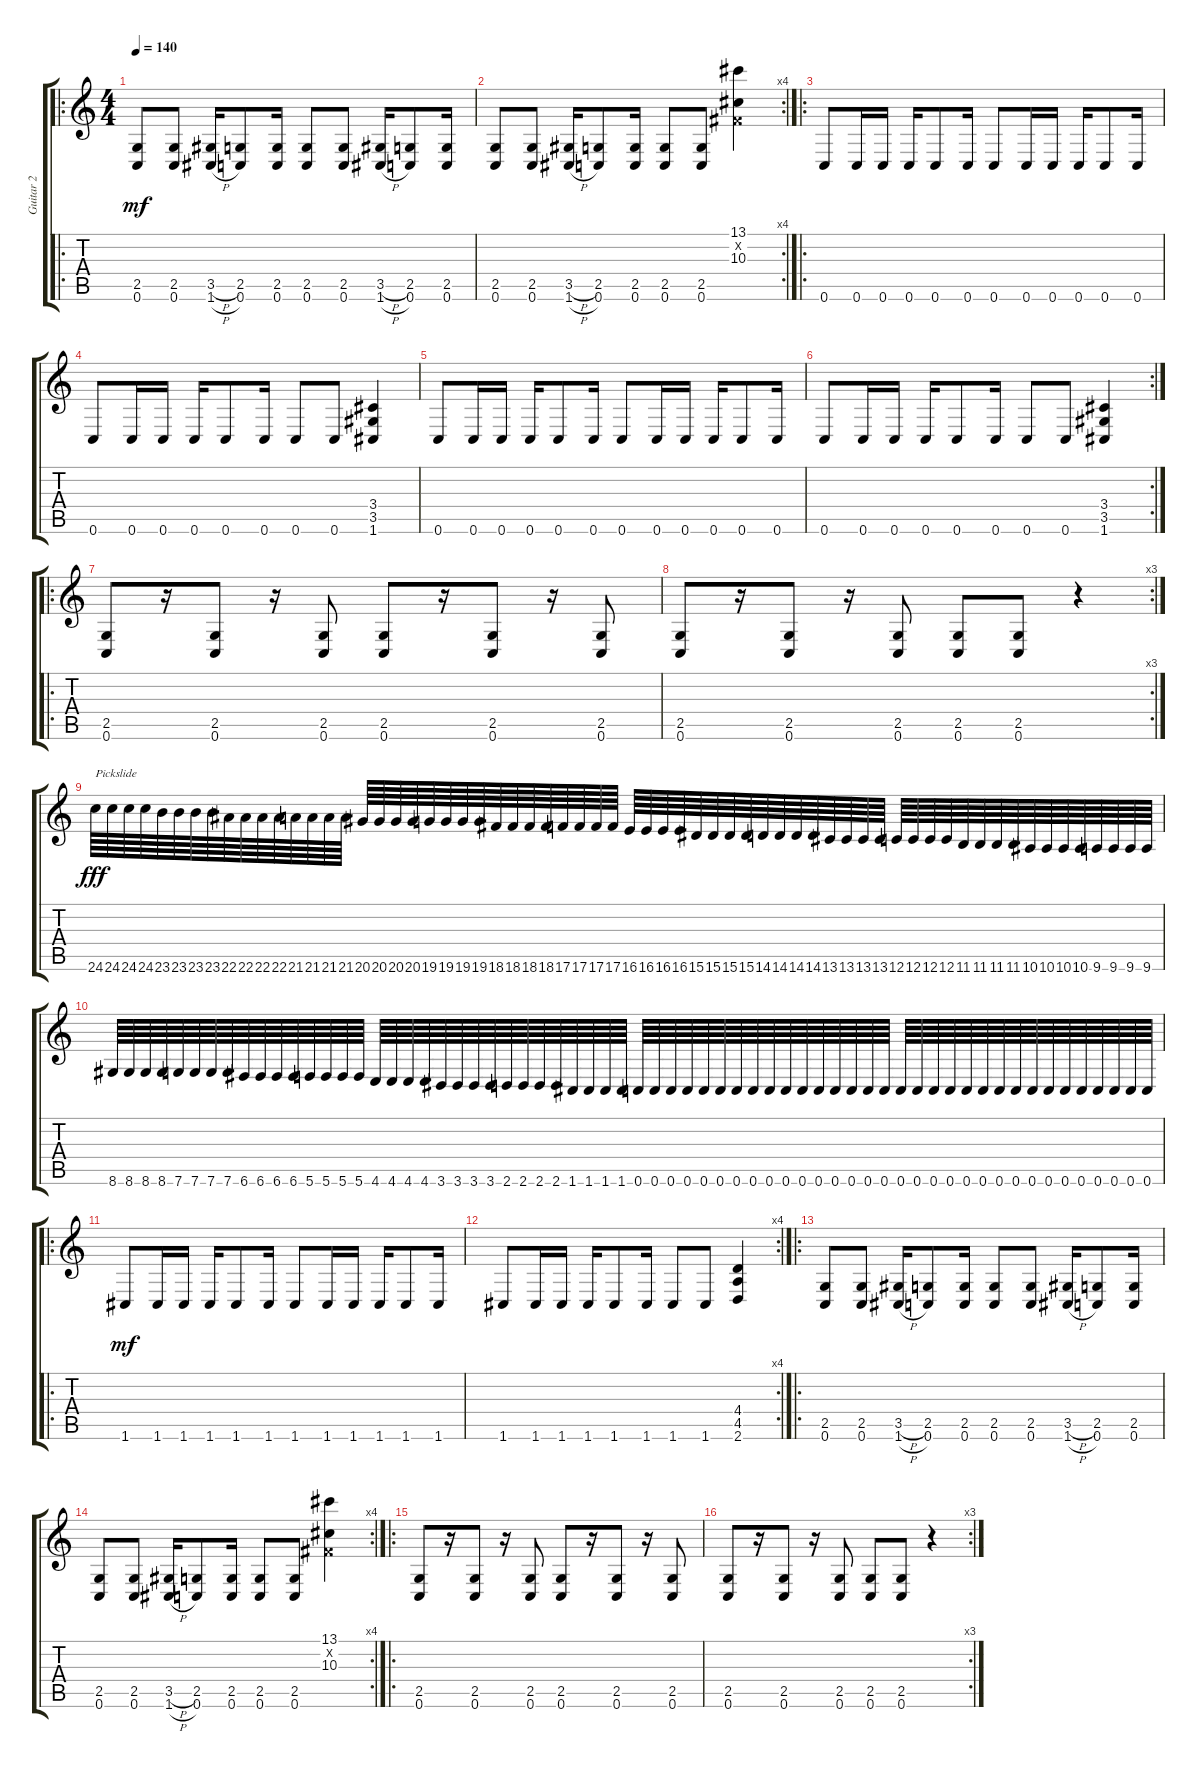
\track ("Guitar 2" "Guitar 2") {instrument overdrivenguitar}
\staff {score tabs}
\tuning (C4 G3 Eb3 Bb2 F2 C2) {hide}
\ro
\ts (4 4)
\tempo 140
\clef g2
\ks c
(2.5 0.6).8{dy mf instrument overdrivenguitar} (2.5 0.6).8 (3.5{h} 1.6{h}).16 (2.5 0.6).8 (2.5 0.6).16 (2.5 0.6).8 (2.5 0.6).8 (3.5{h} 1.6{h}).16 (2.5 0.6).8 (2.5 0.6).16 |
\rc 4
(2.5 0.6).8 (2.5 0.6).8 (3.5{h} 1.6{h}).16 (2.5 0.6).8 (2.5 0.6).16 (2.5 0.6).8 (2.5 0.6).8 (13.1 -1.2{x} 10.3).4 |
\ro
0.6.8 0.6.16 0.6.16 0.6.16 0.6.8 0.6.16 0.6.8 0.6.16 0.6.16 0.6.16 0.6.8 0.6.16 |
0.6.8 0.6.16 0.6.16 0.6.16 0.6.8 0.6.16 0.6.8 0.6.8 (3.4 3.5 1.6).4 |
0.6.8 0.6.16 0.6.16 0.6.16 0.6.8 0.6.16 0.6.8 0.6.16 0.6.16 0.6.16 0.6.8 0.6.16 |
\rc 2
0.6.8 0.6.16 0.6.16 0.6.16 0.6.8 0.6.16 0.6.8 0.6.8 (3.4 3.5 1.6).4 |
\ro
(2.5 0.6).8 r.16 (2.5 0.6).8 r.16 (2.5 0.6).8 (2.5 0.6).8 r.16 (2.5 0.6).8 r.16 (2.5 0.6).8 |
\rc 3
(2.5 0.6).8 r.16 (2.5 0.6).8 r.16 (2.5 0.6).8 (2.5 0.6).8 (2.5 0.6).8 r.4 |
24.6.64{txt "Pickslide" dy fff} 24.6.64 24.6.64 24.6.64 23.6.64 23.6.64 23.6.64 23.6.64 22.6.64 22.6.64 22.6.64 22.6.64 21.6.64 21.6.64 21.6.64 21.6.64 20.6.64 20.6.64 20.6.64 20.6.64 19.6.64 19.6.64 19.6.64 19.6.64 18.6.64 18.6.64 18.6.64 18.6.64 17.6.64 17.6.64 17.6.64 17.6.64 16.6.64 16.6.64 16.6.64 16.6.64 15.6.64 15.6.64 15.6.64 15.6.64 14.6.64 14.6.64 14.6.64 14.6.64 13.6.64 13.6.64 13.6.64 13.6.64 12.6.64 12.6.64 12.6.64 12.6.64 11.6.64 11.6.64 11.6.64 11.6.64 10.6.64 10.6.64 10.6.64 10.6.64 9.6.64 9.6.64 9.6.64 9.6.64 |
8.6.64 8.6.64 8.6.64 8.6.64 7.6.64 7.6.64 7.6.64 7.6.64 6.6.64 6.6.64 6.6.64 6.6.64 5.6.64 5.6.64 5.6.64 5.6.64 4.6.64 4.6.64 4.6.64 4.6.64 3.6.64 3.6.64 3.6.64 3.6.64 2.6.64 2.6.64 2.6.64 2.6.64 1.6.64 1.6.64 1.6.64 1.6.64 0.6.64 0.6.64 0.6.64 0.6.64 0.6.64 0.6.64 0.6.64 0.6.64 0.6.64 0.6.64 0.6.64 0.6.64 0.6.64 0.6.64 0.6.64 0.6.64 0.6.64 0.6.64 0.6.64 0.6.64 0.6.64 0.6.64 0.6.64 0.6.64 0.6.64 0.6.64 0.6.64 0.6.64 0.6.64 0.6.64 0.6.64 0.6.64 |
\ro
1.6.8{dy mf} 1.6.16 1.6.16 1.6.16 1.6.8 1.6.16 1.6.8 1.6.16 1.6.16 1.6.16 1.6.8 1.6.16 |
\rc 4
1.6.8 1.6.16 1.6.16 1.6.16 1.6.8 1.6.16 1.6.8 1.6.8 (4.4 4.5 2.6).4 |
\ro
(2.5 0.6).8 (2.5 0.6).8 (3.5{h} 1.6{h}).16 (2.5 0.6).8 (2.5 0.6).16 (2.5 0.6).8 (2.5 0.6).8 (3.5{h} 1.6{h}).16 (2.5 0.6).8 (2.5 0.6).16 |
\rc 4
(2.5 0.6).8 (2.5 0.6).8 (3.5{h} 1.6{h}).16 (2.5 0.6).8 (2.5 0.6).16 (2.5 0.6).8 (2.5 0.6).8 (13.1 -1.2{x} 10.3).4 |
\ro
(2.5 0.6).8 r.16 (2.5 0.6).8 r.16 (2.5 0.6).8 (2.5 0.6).8 r.16 (2.5 0.6).8 r.16 (2.5 0.6).8 |
\rc 3
(2.5 0.6).8 r.16 (2.5 0.6).8 r.16 (2.5 0.6).8 (2.5 0.6).8 (2.5 0.6).8 r.4
